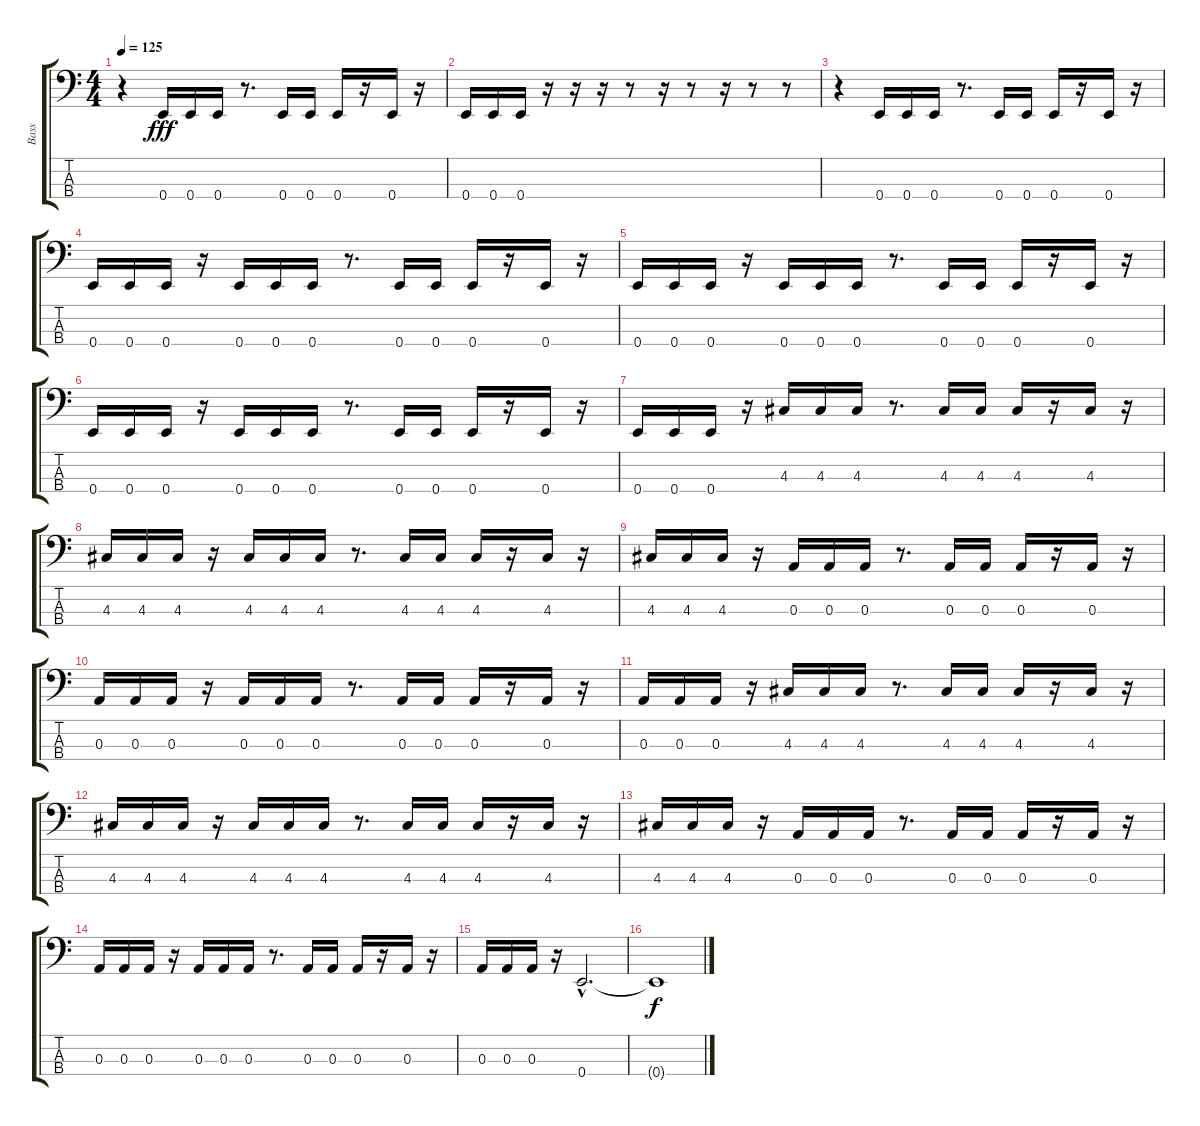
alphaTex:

\track ("Bass" "Bass") {instrument electricbassfinger}
\staff {score tabs}
\tuning (G2 D2 A1 E1) {hide}
\ts (4 4)
\tempo 125
\clef f4
\ks c
r.4{dy f} 0.4.16{dy fff} 0.4.16 0.4.16 r.8{d} 0.4.16 0.4.16 0.4.16 r.16 0.4.16 r.16 |
0.4.16 0.4.16 0.4.16 r.16 r.16 r.16 r.8 r.16 r.8 r.16 r.8 r.8 |
r.4 0.4.16 0.4.16 0.4.16 r.8{d} 0.4.16 0.4.16 0.4.16 r.16 0.4.16 r.16 |
0.4.16 0.4.16 0.4.16 r.16 0.4.16 0.4.16 0.4.16 r.8{d} 0.4.16 0.4.16 0.4.16 r.16 0.4.16 r.16 |
0.4.16 0.4.16 0.4.16 r.16 0.4.16 0.4.16 0.4.16 r.8{d} 0.4.16 0.4.16 0.4.16 r.16 0.4.16 r.16 |
0.4.16 0.4.16 0.4.16 r.16 0.4.16 0.4.16 0.4.16 r.8{d} 0.4.16 0.4.16 0.4.16 r.16 0.4.16 r.16 |
0.4.16 0.4.16 0.4.16 r.16 4.3.16 4.3.16 4.3.16 r.8{d} 4.3.16 4.3.16 4.3.16 r.16 4.3.16 r.16 |
4.3.16 4.3.16 4.3.16 r.16 4.3.16 4.3.16 4.3.16 r.8{d} 4.3.16 4.3.16 4.3.16 r.16 4.3.16 r.16 |
4.3.16 4.3.16 4.3.16 r.16 0.3.16 0.3.16 0.3.16 r.8{d} 0.3.16 0.3.16 0.3.16 r.16 0.3.16 r.16 |
0.3.16 0.3.16 0.3.16 r.16 0.3.16 0.3.16 0.3.16 r.8{d} 0.3.16 0.3.16 0.3.16 r.16 0.3.16 r.16 |
0.3.16 0.3.16 0.3.16 r.16 4.3.16 4.3.16 4.3.16 r.8{d} 4.3.16 4.3.16 4.3.16 r.16 4.3.16 r.16 |
4.3.16 4.3.16 4.3.16 r.16 4.3.16 4.3.16 4.3.16 r.8{d} 4.3.16 4.3.16 4.3.16 r.16 4.3.16 r.16 |
4.3.16 4.3.16 4.3.16 r.16 0.3.16 0.3.16 0.3.16 r.8{d} 0.3.16 0.3.16 0.3.16 r.16 0.3.16 r.16 |
0.3.16 0.3.16 0.3.16 r.16 0.3.16 0.3.16 0.3.16 r.8{d} 0.3.16 0.3.16 0.3.16 r.16 0.3.16 r.16 |
0.3.16 0.3.16 0.3.16 r.16 0.4{hac}.2{d} |
0.4{t}.1{dy f}
